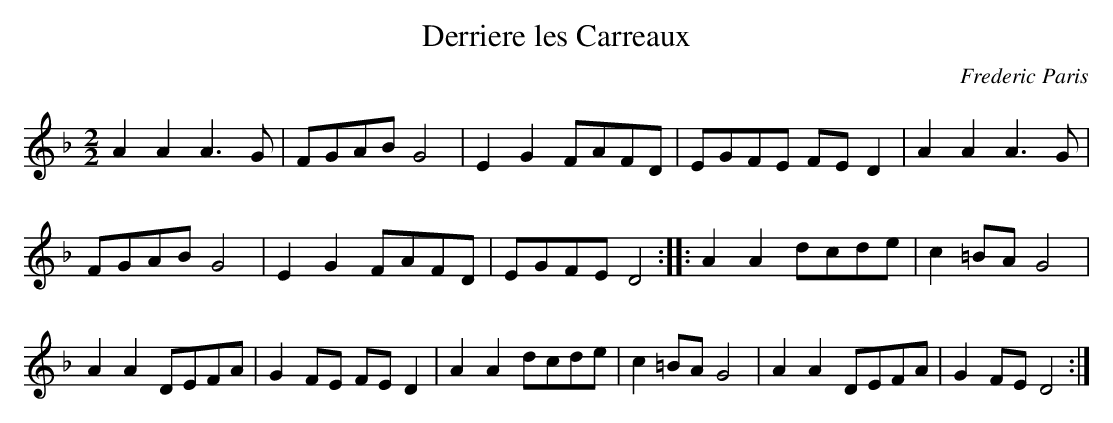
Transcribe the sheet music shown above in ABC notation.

X:1
T:Derriere les Carreaux
M:2/2
L:1/8
C:Frederic Paris
K:D minor
A2A2 A3G | FGAB G4 | E2G2 FAFD | EGFE FED2 | A2A2 A3G |
FGAB G4 | E2G2 FAFD | EGFE D4 :: A2A2 dcde | c2=BA G4 |
A2A2 DEFA | G2FE FED2 | A2A2 dcde | c2=BA G4 |A2A2 DEFA | G2FE D4 :|
